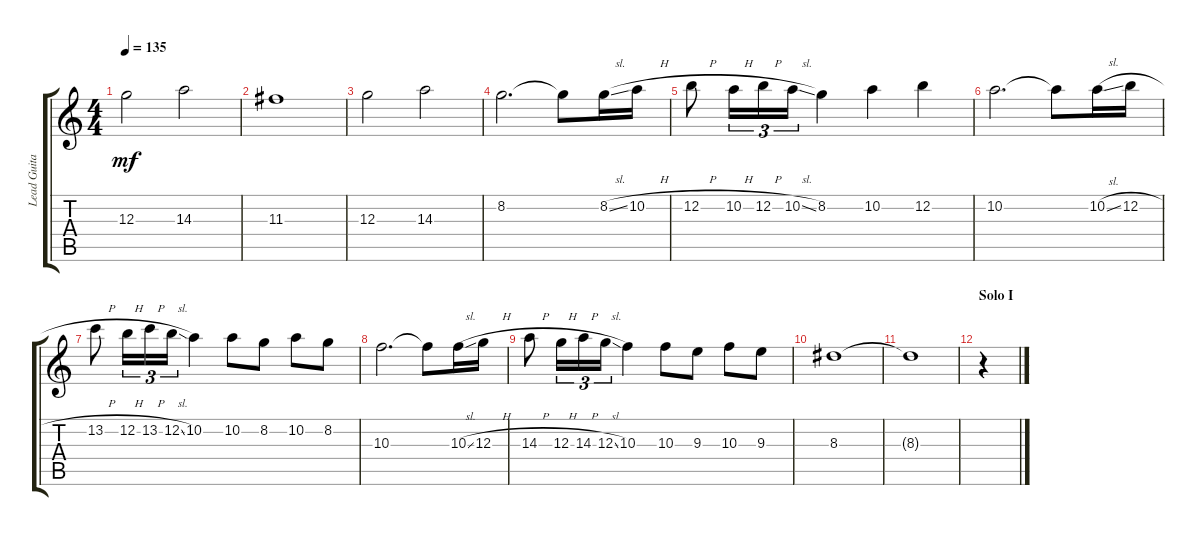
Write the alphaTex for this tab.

\track ("Lead Guitar (R)" "Lead Guita") {instrument electricguitarclean}
\staff {score tabs}
\tuning (E4 B3 G3 D3 A2 D2) {hide}
\ts (4 4)
\tempo 135
\clef g2
\ks c
12.3.2{dy mf} 14.3.2 |
11.3.1 |
12.3.2 14.3.2 |
8.2.2{d} 8.2{t}.8 8.2{sl}.16 10.2{h}.16 |
12.2{h}.8 10.2{h}.16{tu (3 2)} 12.2{h}.16{tu (3 2)} 10.2{sl}.16{tu (3 2)} 8.2.4 10.2.4 12.2.4 |
10.2.2{d} 10.2{t}.8 10.2{sl}.16 12.2{h}.16 |
13.2{h}.8 12.2{h}.16{tu (3 2)} 13.2{h}.16{tu (3 2)} 12.2{sl}.16{tu (3 2)} 10.2.4 10.2.8 8.2.8 10.2.8 8.2.8 |
10.3.2{d} 10.3{t}.8 10.3{sl}.16 12.3{h}.16 |
14.3{h}.8 12.3{h}.16{tu (3 2)} 14.3{h}.16{tu (3 2)} 12.3{sl}.16{tu (3 2)} 10.3.4 10.3.8 9.3.8 10.3.8 9.3.8 |
8.3.1 |
8.3{t}.1 |
\section ("" "Solo I")
r.4
